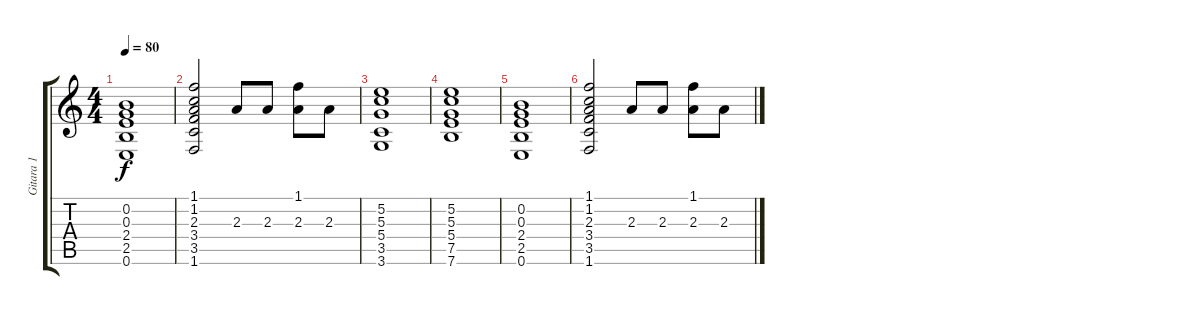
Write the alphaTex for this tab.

\track ("Gitara 1" "Gitara 1") {instrument electricguitarjazz}
\staff {score tabs}
\tuning (E4 B3 G3 D3 A2 E2) {hide}
\ts (4 4)
\tempo 80
\clef g2
\ks c
(0.2 0.3 2.4 2.5 0.6).1{dy f} |
(1.1 1.2 2.3 3.4 3.5 1.6).2 2.3.8 2.3.8 (1.1 2.3).8 2.3.8 |
(5.2 5.3 5.4 3.5 3.6).1 |
(5.2 5.3 5.4 7.5 7.6).1 |
(0.2 0.3 2.4 2.5 0.6).1 |
(1.1 1.2 2.3 3.4 3.5 1.6).2 2.3.8 2.3.8 (1.1 2.3).8 2.3.8
